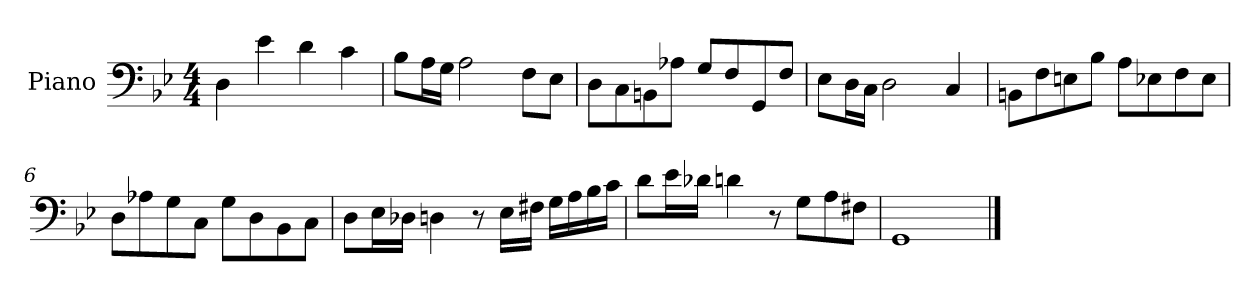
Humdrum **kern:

**kern
*part1
*staff1
*I"Piano
*I'Pno.
*clefF4
*k[b-e-]
*M4/4
*MM120
=1
4D\
4e-\
4d\
4c\
=2
8B-\L
16A\L
16G\JJ
2A\
8F\L
8E-\J
=3
8D\L
8C\
8BBn\
8A-X\J
8G/L
8F/
8GG/
8F/J
=4
8E-\L
16D\L
16C\JJ
2D\
4C/
=5
8BBn\L
8F\
8En\
8B-\J
8A\L
8E-X\
8F\
8E-\J
=6
8D\L
8A-X\
8G\
8C\J
8G\L
8D\
8BB-\
8C\J
!!LO:LB:g=z
=7
8D\L
16E-\L
16D-X\JJ
4Dn\
8r
16E-\LL
16F#X\JJ
16G\LL
16A\
16B-\
16c\JJ
=8
8d\L
16e-\L
16d-X\JJ
4dn\
8r
8G\L
8A\
8F#X\J
=9
1GG
==
*-
